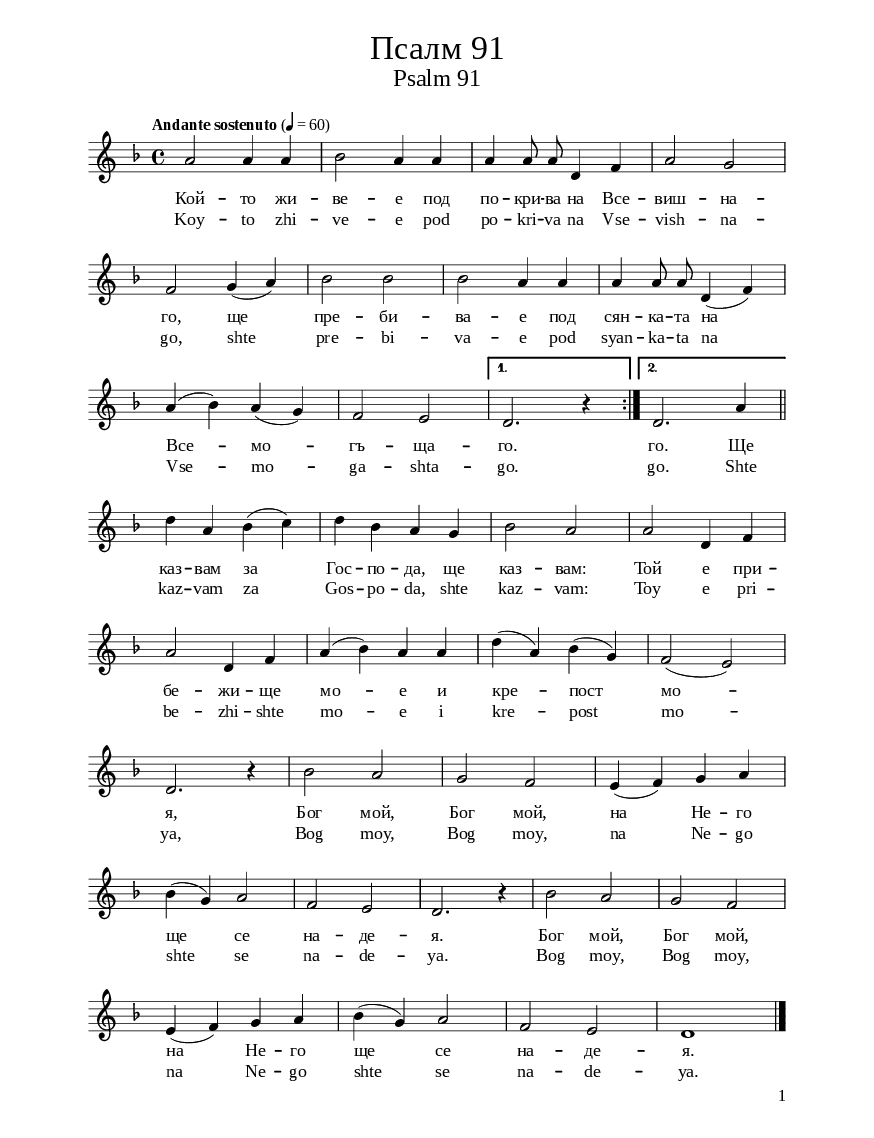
\version "2.24.0"

% include paper part and global functions
\include "include/globals.ily"

\bookpart {
  \include "include/bookpart-paper.ily"
  \score {
    \include "include/score-layout.ily"

    \new Voice \relative a' {
      \clef treble
      \key d \minor
      \time 4/4
      \tempoFunc "Andante sostenuto" 4 "60"
      \repeat volta 2 {
        a2 a4 a4 | bes2 a4 a4 |  a4 \autoBeamOff a8 a8 d,4 f4 |  a2 g2 |\break
        f2 g4 ( a4 ) | bes2 bes2 | bes2 a4 a4 | a4 a8 a8 d,4 ( f4 ) | \break
        a4 ( bes4 ) a4 ( g4 ) |  f2 e2 |
      }
      \alternative {
        { d2. r4 | }
        { d2. a'4 | \bar "||" \break }
      }

      d4 a4 bes4 ( c4 ) | d4 bes4 a4 g4 | bes2 a2 | a2 d,4 f4 | \break
      a2 d,4 f4 | a4 ( bes4 ) a4 a4 | d4 ( a4 ) bes4 ( g4 ) | f2 ( e2 ) | \break
      d2. r4 | bes'2 a2 | g2 f2 |  e4 ( f4 ) g4 a4 | \break
      bes4 ( g4 ) a2 | f2 e2 | d2. r4 | bes'2 a2 | g2 f2 | \break
      e4 ( f4 ) g4 a4 | bes4 ( g4 ) a2 | f2 e2 | d1| \bar "|." \break
    }

    \addlyrics {
      Кой -- то жи -- ве -- е под по -- кри -- ва на Все -- виш -- на --
      го, ще пре -- би -- ва -- е под сян -- ка -- та на
      Все -- мо -- гъ -- ща -- го. го. Ще
      каз -- вам за Гос -- по -- да, ще каз -- вам: Той е при --
      бе -- жи -- ще мо -- е и кре -- пост мо --
      я, Бог мой, Бог мой, на Не -- го
      ще се на -- де -- я. Бог мой, Бог мой,
      на Не -- го ще се на -- де -- я.
    }

    \addlyrics {
      Koy -- to zhi -- ve -- e pod po -- kri -- va na Vse -- vish -- na --
      go, shte pre -- bi -- va -- e pod syan -- ka -- ta na
      Vse -- mo -- ga -- shta -- go. go. Shte
      kaz -- vam za Gos -- po -- da, shte kaz -- vam: Toy e pri --
      be -- zhi -- shte mo -- e i kre -- post mo --
      ya, Bog moy, Bog moy, na Ne -- go
      shte se na -- de -- ya. Bog moy, Bog moy,
      na Ne -- go shte se na -- de -- ya.
    }


    \header {
      title = \titleFunc "Псалм 91" "Psalm 91"
    }

    \midi{}

  } % score



  % include foreign translation(s) of the song
  \version "2.22.1"

\markup \fill-line { \fontsize #deTitleFontSize "Psalm 91" }
\markup \null
\markup \null
\markup \fontsize #deCoupletFontSize {
  \hspace #10
  \override #`(baseline-skip . ,deCoupletBaselineSkip)

  \column {
    \line { " " }
     
      \line { " "Wer im Schutz des Höchsten wohnt, }
 
 \line { " "bleibt im Schatten des Allmächtigen.}
 
 \line { " "Ich sage zum Herrn:}
 
 \line { " "Meine Zuflucht und meine Burg, mein Gott, }
     
   \line {  " "ich vertraue auf Ihn! }       
     
           }
       
    }    


} % bookpart
